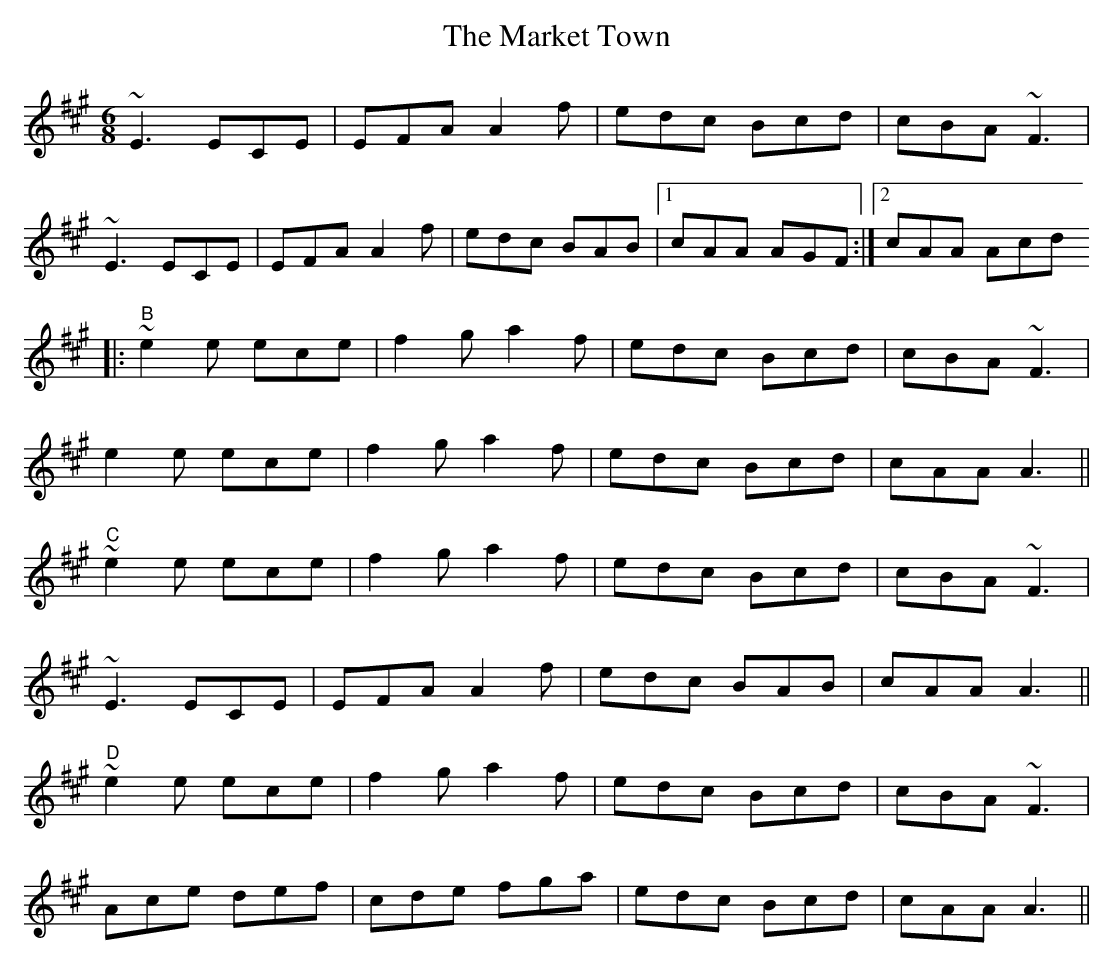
X:1
T:Market Town, The
M:6/8
L:1/8
K:A
~E3 ECE|EFA A2f|edc Bcd|cBA ~F3|!
~E3 ECE|EFA A2f|edc BAB|1 cAA AGF:|2 cAA Acd !
|:"B"~e2e ece|f2g a2f|edc Bcd|cBA ~F3|!
e2e ece|f2g a2f|edc Bcd|cAA A3||!
"C"~e2e ece|f2g a2f|edc Bcd|cBA ~F3|!
~E3 ECE|EFA A2f|edc BAB|cAA A3||!
"D"~e2e ece|f2g a2f|edc Bcd|cBA ~F3|!
Ace def|cde fga|edc Bcd|cAA A3||!
